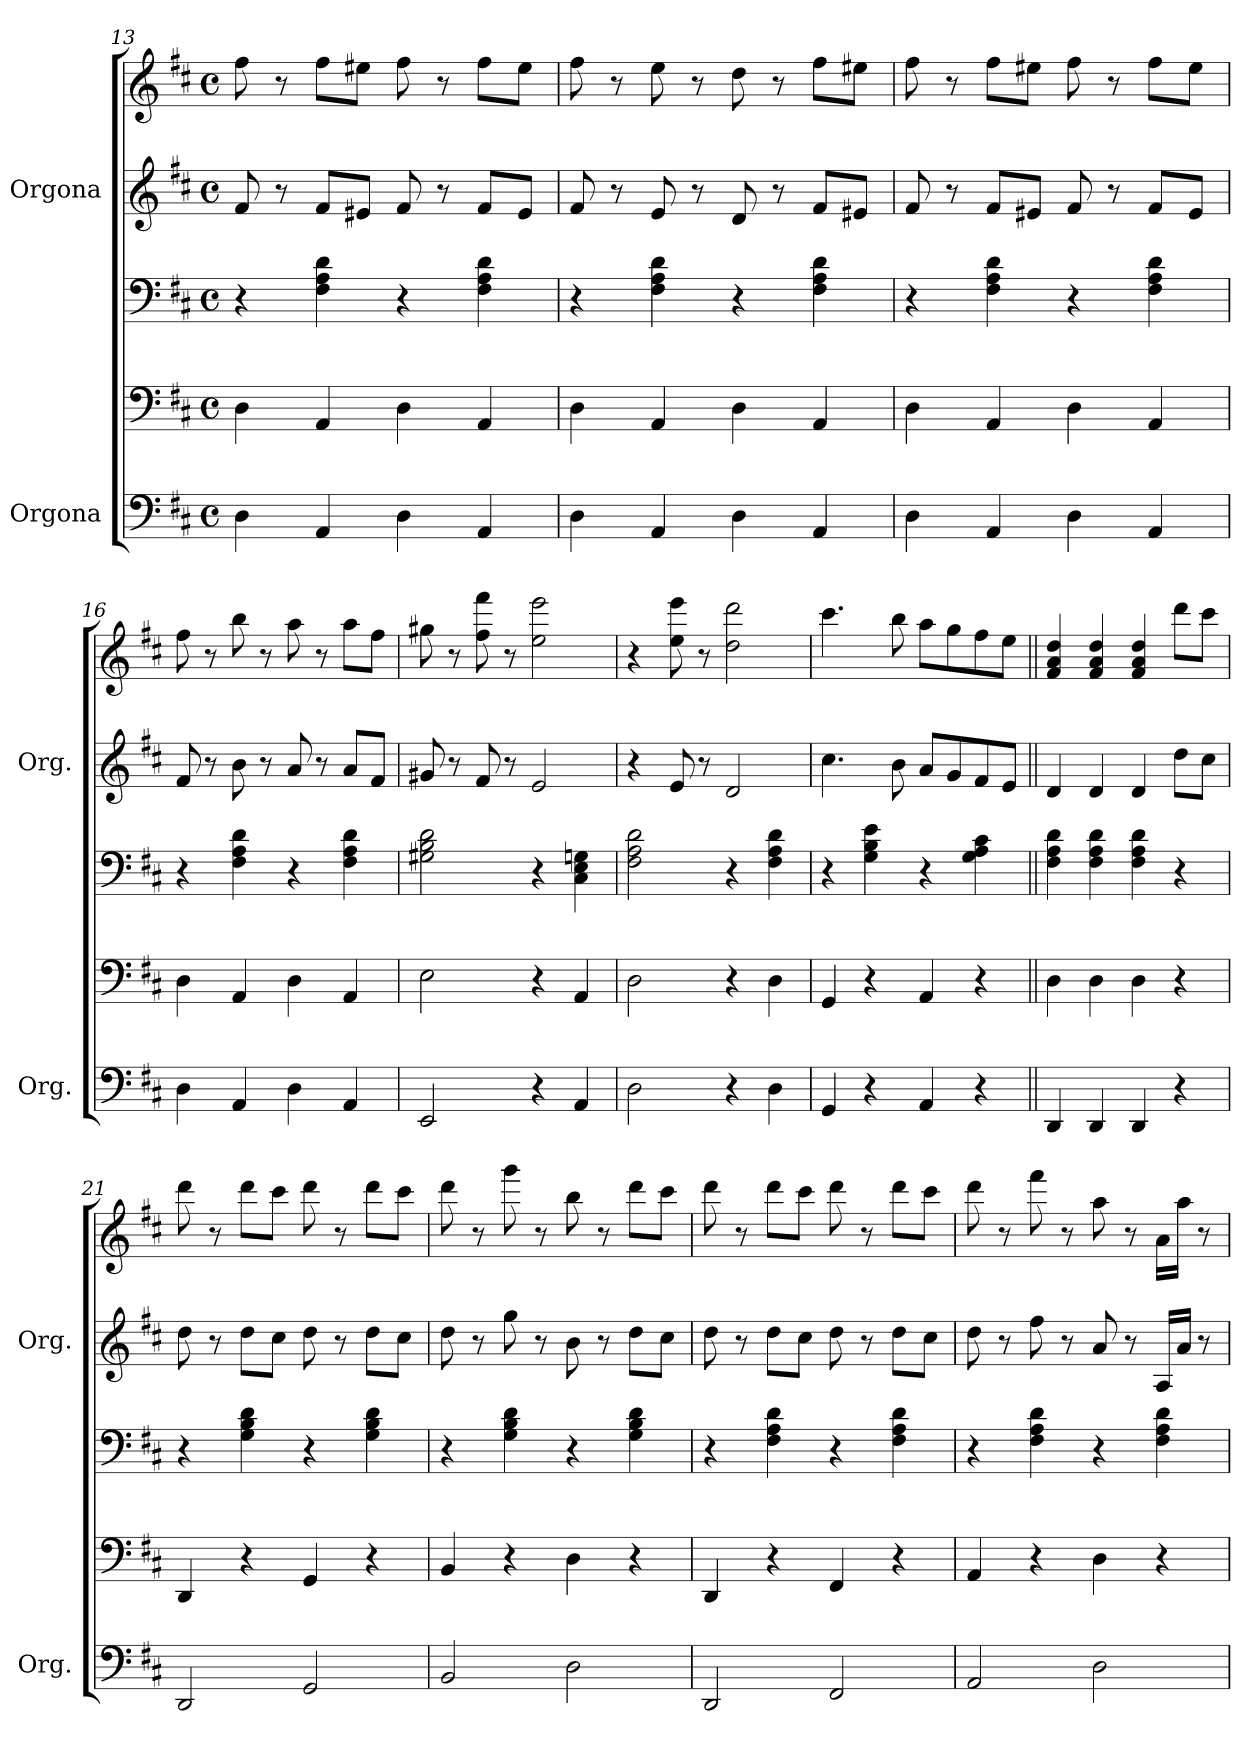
**kern	**kern	**kern	**kern	**kern
*part2	*part2	*part2	*part1	*part1
*staff5	*staff4	*staff3	*staff2	*staff1
*I"Orgona	*	*	*I"Orgona	*
*I'Org.	*	*	*I'Org.	*
*clefF4	*clefF4	*clefF4	*clefG2	*clefG2
*k[f#c#]	*k[f#c#]	*k[f#c#]	*k[f#c#]	*k[f#c#]
*M4/4	*M4/4	*M4/4	*M4/4	*M4/4
*met(c)	*met(c)	*met(c)	*met(c)	*met(c)
=13	=13	=13	=13	=13
4D\	4D\	4r	8f#/	8ff#\
.	.	.	8r	8r
4AA/	4AA/	4F#\ 4A\ 4d\	8f#/L	8ff#\L
.	.	.	8e#X/J	8ee#X\J
4D\	4D\	4r	8f#/	8ff#\
.	.	.	8r	8r
4AA/	4AA/	4F#\ 4A\ 4d\	8f#/L	8ff#\L
.	.	.	8e#/J	8ee#\J
!!LO:LB:g=z
=14	=14	=14	=14	=14
4D\	4D\	4r	8f#/	8ff#\
.	.	.	8r	8r
4AA/	4AA/	4F#\ 4A\ 4d\	8e/	8ee\
.	.	.	8r	8r
4D\	4D\	4r	8d/	8dd\
.	.	.	8r	8r
4AA/	4AA/	4F#\ 4A\ 4d\	8f#/L	8ff#\L
.	.	.	8e#X/J	8ee#X\J
=15	=15	=15	=15	=15
4D\	4D\	4r	8f#/	8ff#\
.	.	.	8r	8r
4AA/	4AA/	4F#\ 4A\ 4d\	8f#/L	8ff#\L
.	.	.	8e#X/J	8ee#X\J
4D\	4D\	4r	8f#/	8ff#\
.	.	.	8r	8r
4AA/	4AA/	4F#\ 4A\ 4d\	8f#/L	8ff#\L
.	.	.	8e#/J	8ee#\J
=16	=16	=16	=16	=16
4D\	4D\	4r	8f#/	8ff#\
.	.	.	8r	8r
4AA/	4AA/	4F#\ 4A\ 4d\	8b\	8bb\
.	.	.	8r	8r
4D\	4D\	4r	8a/	8aa\
.	.	.	8r	8r
4AA/	4AA/	4F#\ 4A\ 4d\	8a/L	8aa\L
.	.	.	8f#/J	8ff#\J
=17	=17	=17	=17	=17
2EE/	2E\	2G#X\ 2B\ 2d\	8g#X/	8gg#X\
.	.	.	8r	8r
.	.	.	8f#/	8ff#\ 8fff#\
.	.	.	8r	8r
4r	4r	4r	2e/	2ee\ 2eee\
4AA/	4AA/	4C#\ 4E\ 4Gn\	.	.
!!LO:PB:g=z
=18	=18	=18	=18	=18
2D\	2D\	2F#\ 2A\ 2d\	4r	4r
.	.	.	8e/	8ee\ 8eee\
.	.	.	8r	8r
4r	4r	4r	2d/	2dd\ 2ddd\
4D\	4D\	4F#\ 4A\ 4d\	.	.
=19	=19	=19	=19	=19
4GG/	4GG/	4r	4.cc#\	4.ccc#\
4r	4r	4G\ 4B\ 4e\	.	.
.	.	.	8b\	8bb\
4AA/	4AA/	4r	8a/L	8aa\L
.	.	.	8g/	8gg\
4r	4r	4G\ 4A\ 4c#\	8f#/	8ff#\
.	.	.	8e/J	8ee\J
=20||	=20||	=20||	=20||	=20||
4DD/	4D\	4F#\ 4A\ 4d\	4d/	4f#/ 4a/ 4dd/
4DD/	4D\	4F#\ 4A\ 4d\	4d/	4f#/ 4a/ 4dd/
4DD/	4D\	4F#\ 4A\ 4d\	4d/	4f#/ 4a/ 4dd/
4r	4r	4r	8dd\L	8ddd\L
.	.	.	8cc#\J	8ccc#\J
=21	=21	=21	=21	=21
2DD/	4DD/	4r	8dd\	8ddd\
.	.	.	8r	8r
.	4r	4G\ 4B\ 4d\	8dd\L	8ddd\L
.	.	.	8cc#\J	8ccc#\J
2GG/	4GG/	4r	8dd\	8ddd\
.	.	.	8r	8r
.	4r	4G\ 4B\ 4d\	8dd\L	8ddd\L
.	.	.	8cc#\J	8ccc#\J
=22	=22	=22	=22	=22
2BB/	4BB/	4r	8dd\	8ddd\
.	.	.	8r	8r
.	4r	4G\ 4B\ 4d\	8gg\	8ggg\
.	.	.	8r	8r
2D\	4D\	4r	8b\	8bb\
.	.	.	8r	8r
.	4r	4G\ 4B\ 4d\	8dd\L	8ddd\L
.	.	.	8cc#\J	8ccc#\J
!!LO:LB:g=z
=23	=23	=23	=23	=23
2DD/	4DD/	4r	8dd\	8ddd\
.	.	.	8r	8r
.	4r	4F#\ 4A\ 4d\	8dd\L	8ddd\L
.	.	.	8cc#\J	8ccc#\J
2FF#/	4FF#/	4r	8dd\	8ddd\
.	.	.	8r	8r
.	4r	4F#\ 4A\ 4d\	8dd\L	8ddd\L
.	.	.	8cc#\J	8ccc#\J
=24	=24	=24	=24	=24
2AA/	4AA/	4r	8dd\	8ddd\
.	.	.	8r	8r
.	4r	4F#\ 4A\ 4d\	8ff#\	8fff#\
.	.	.	8r	8r
2D\	4D\	4r	8a/	8aa\
.	.	.	8r	8r
.	4r	4F#\ 4A\ 4d\	16A/LL	16a\LL
.	.	.	16a/JJ	16aa\JJ
.	.	.	8r	8r
=	=	=	=	=
*-	*-	*-	*-	*-
